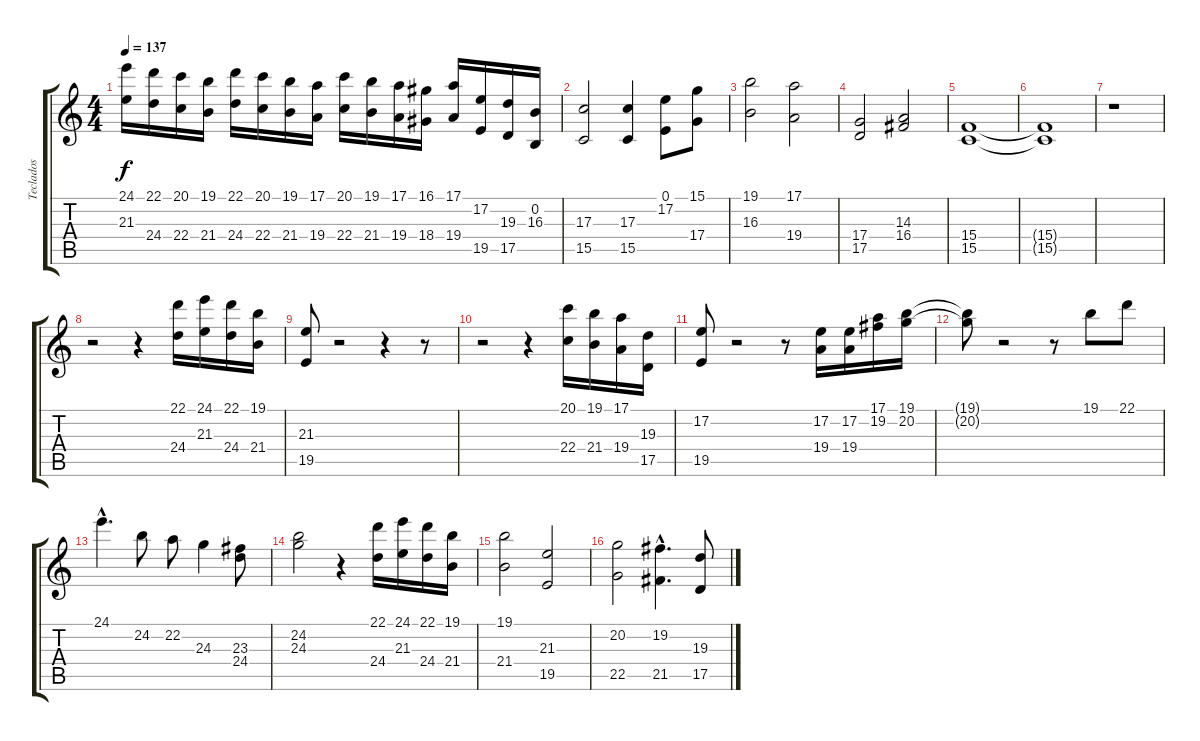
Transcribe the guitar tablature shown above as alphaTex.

\track ("Teclados" "Teclados") {instrument synthstrings1}
\staff {score tabs}
\tuning (E4 B3 G3 D3 A2 E2) {hide}
\ts (4 4)
\tempo 137
\clef g2
\ks c
(24.1 21.3).16{dy f} (22.1 24.4).16 (20.1 22.4).16 (19.1 21.4).16 (22.1 24.4).16 (20.1 22.4).16 (19.1 21.4).16 (17.1 19.4).16 (20.1 22.4).16 (19.1 21.4).16 (17.1 19.4).16 (16.1 18.4).16 (17.1 19.4).16 (17.2 19.5).16 (19.3 17.5).16 (0.2 16.3).16 |
(17.3 15.5).2 (17.3 15.5).4 (0.1 17.2).8 (15.1 17.4).8 |
(19.1 16.3).2 (17.1 19.4).2 |
(17.4 17.5).2 (14.3 16.4).2 |
(15.4 15.5).1 |
(15.4{t} 15.5{t}).1 |
r.1 |
r.2 r.4 (22.1 24.4).16 (24.1 21.3).16 (22.1 24.4).16 (19.1 21.4).16 |
(21.3 19.5).8 r.2 r.4 r.8 |
r.2 r.4 (20.1 22.4).16 (19.1 21.4).16 (17.1 19.4).16 (19.3 17.5).16 |
(17.2 19.5).8 r.2 r.8 (17.2 19.4).16 (17.2 19.4).16 (17.1 19.2).16 (19.1 20.2).16 |
(19.1{t} 20.2{t}).8 r.2 r.8 19.1.8 22.1.8 |
24.1{hac}.4{d} 24.2.8 22.2.8 24.3.4 (23.3 24.4).8 |
(24.2 24.3).2 r.4 (22.1 24.4).16 (24.1 21.3).16 (22.1 24.4).16 (19.1 21.4).16 |
(19.1 21.4).2 (21.3 19.5).2 |
(20.2 22.5).2 (19.2{hac} 21.5{hac}).4{d} (19.3 17.5).8
